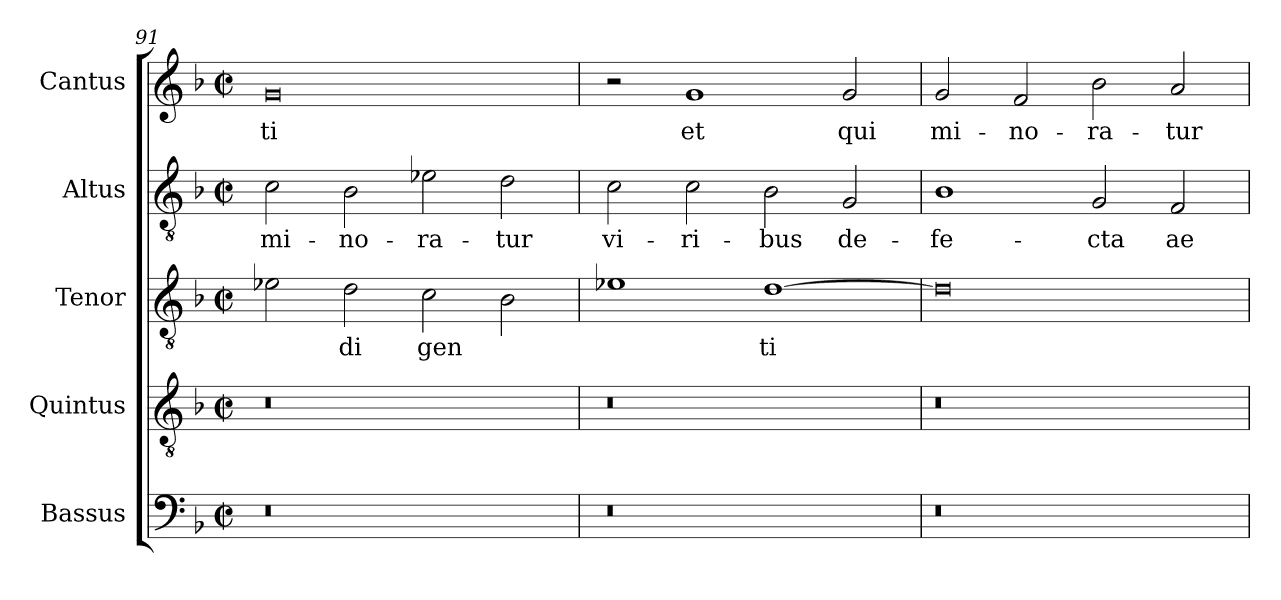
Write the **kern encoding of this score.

**kern	**kern	**kern	**text	**kern	**text	**kern	**text
*part5	*part4	*part3	*part3	*part2	*part2	*part1	*part1
*staff5	*staff4	*staff3	*staff3	*staff2	*staff2	*staff1	*staff1
*I"Bassus	*I"Quintus	*I"Tenor	*	*I"Altus	*	*I"Cantus	*
*clefF4	*clefGv2	*clefGv2	*	*clefGv2	*	*clefG2	*
*k[b-]	*k[b-]	*k[b-]	*	*k[b-]	*	*k[b-]	*
*F:	*F:	*F:	*	*F:	*	*F:	*
*M2/2	*M2/2	*M2/2	*	*M2/2	*	*M2/2	*
*met(c|)	*met(c|)	*met(c|)	*	*met(c|)	*	*met(c|)	*
=91	=91	=91	=91	=91	=91	=91	=91
!	!	!	!	!	!LO:LY:b:cj	!	!LO:LY:b:cj
0r	0r	2e-\	.	2c\	mi-	0g	-ti
!	!	!	!LO:LY:b:cj	!	!LO:LY:b:cj	!	!
.	.	2d\	di	2B-\	-no-	.	.
!	!	!	!LO:LY:b	!	!LO:LY:b:cj	!	!
.	.	2c\	gen	2e-\	-ra-	.	.
!	!	!	!	!	!LO:LY:b:cj	!	!
.	.	2B-\	.	2d\	-tur	.	.
=92	=92	=92	=92	=92	=92	=92	=92
!	!	!	!	!	!LO:LY:b:cj	!	!
0r	0r	1e-	.	2c\	vi-	2r	.
!	!	!	!	!	!LO:LY:b:cj	!	!LO:LY:b:cj
.	.	.	.	2c\	-ri-	1g	et
!	!	!	!LO:LY:b:cj	!	!LO:LY:b:cj	!	!
.	.	[>1d	ti	2B-\	-bus	.	.
!	!	!	!	!	!LO:LY:b:cj	!	!LO:LY:b:cj
.	.	.	.	2G/	de-	2g/	qui
=93	=93	=93	=93	=93	=93	=93	=93
!	!	!	!	!	!LO:LY:b:cj	!	!LO:LY:b:cj
0r	0r	0d]	.	1B-	-fe-	2g/	mi-
!	!	!	!	!	!	!	!LO:LY:b:cj
.	.	.	.	.	.	2f/	-no-
!	!	!	!	!	!LO:LY:b:cj	!	!LO:LY:b:cj
.	.	.	.	2G/	-cta	2b-\	-ra-
!	!	!	!	!	!LO:LY:b:cj	!	!LO:LY:b:cj
.	.	.	.	2F/	ae-	2a/	-tur
=	=	=	=	=	=	=	=
*-	*-	*-	*-	*-	*-	*-	*-
